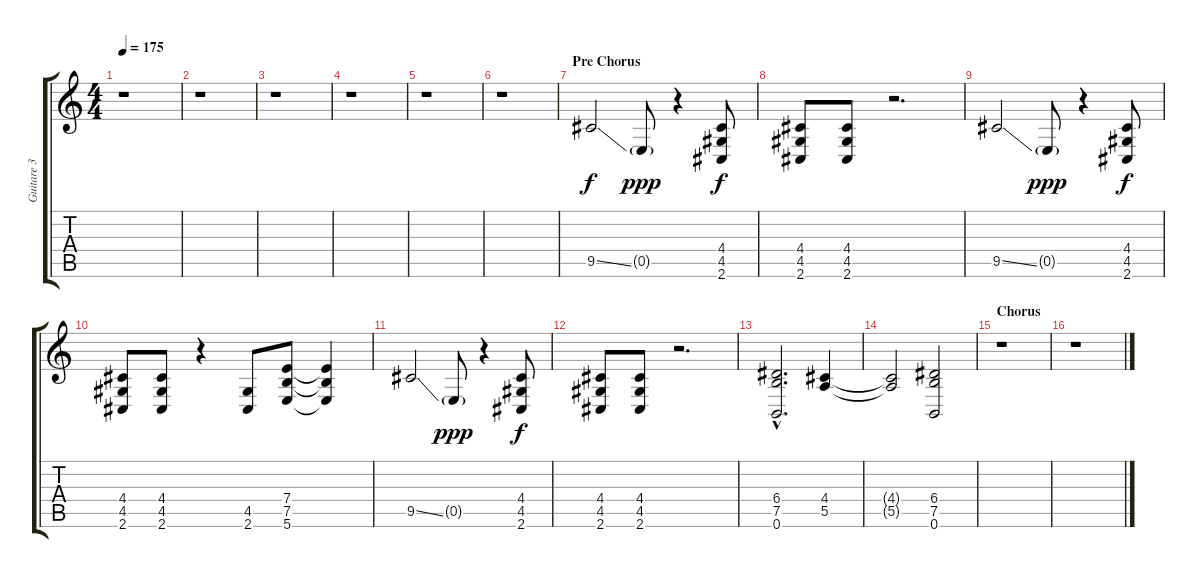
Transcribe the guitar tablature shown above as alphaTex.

\track ("Guitare 3" "Guitare 3") {instrument distortionguitar}
\staff {score tabs}
\tuning (B3 Gb3 D3 A2 E2 B1) {hide}
\ts (4 4)
\tempo 175
\clef g2
\ks c
r.1{dy f} |
r.1 |
r.1 |
r.1 |
r.1 |
r.1 |
\section ("" "Pre Chorus")
9.5{ss}.2 0.5{g}.8{dy ppp} r.4 (4.4 4.5 2.6).8{dy f} |
(4.4 4.5 2.6).8 (4.4 4.5 2.6).8 r.2{d} |
9.5{ss}.2 0.5{g}.8{dy ppp} r.4 (4.4 4.5 2.6).8{dy f} |
(4.4 4.5 2.6).8 (4.4 4.5 2.6).8 r.4 (4.5 2.6).8 (7.4 7.5 5.6).8 (7.4{t} 7.5{t} 5.6{t}).4 |
9.5{ss}.2 0.5{g}.8{dy ppp} r.4 (4.4 4.5 2.6).8{dy f} |
(4.4 4.5 2.6).8 (4.4 4.5 2.6).8 r.2{d} |
(6.4{hac} 7.5{hac} 0.6{hac}).2{d} (4.4 5.5).4 |
(4.4{t} 5.5{t}).2 (6.4 7.5 0.6).2 |
\section ("" "Chorus")
r.1 |
r.1
